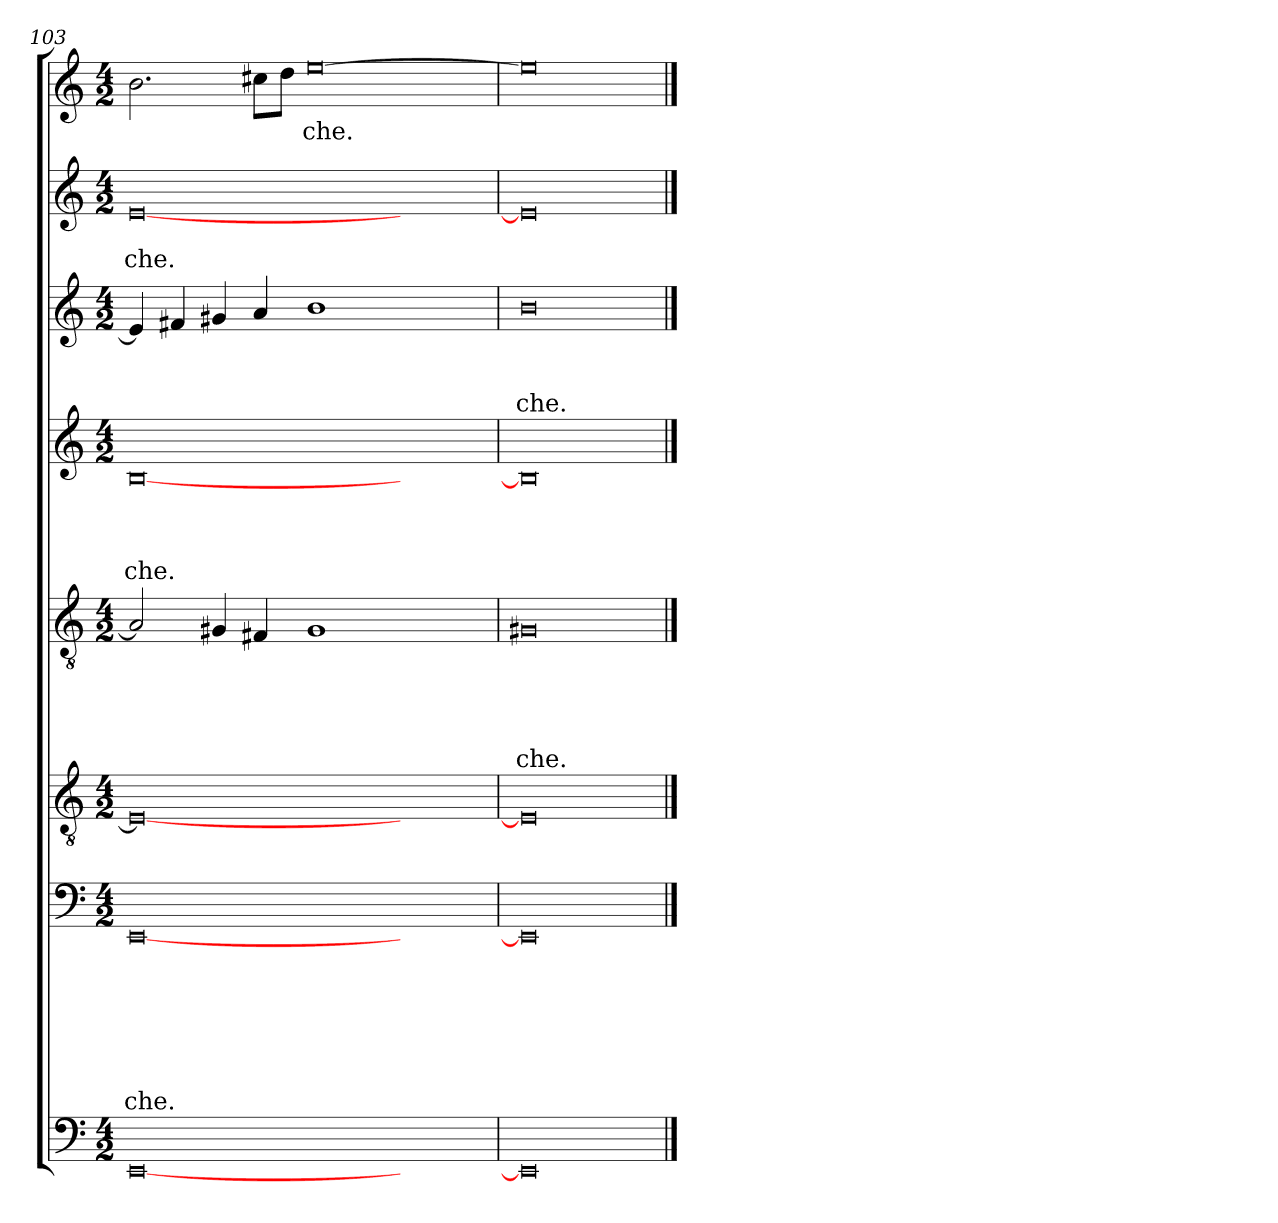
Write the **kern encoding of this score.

**kern	**kern	**text	**text	**text	**text	**text	**text	**text	**kern	**kern	**text	**text	**text	**text	**text	**kern	**text	**text	**text	**text	**kern	**text	**text	**text	**kern	**text	**text	**kern	**text
*part8	*part7	*part7	*part7	*part7	*part7	*part7	*part7	*part7	*part6	*part5	*part5	*part5	*part5	*part5	*part5	*part4	*part4	*part4	*part4	*part4	*part3	*part3	*part3	*part3	*part2	*part2	*part2	*part1	*part1
*staff8	*staff7	*staff7	*staff7	*staff7	*staff7	*staff7	*staff7	*staff7	*staff6	*staff5	*staff5	*staff5	*staff5	*staff5	*staff5	*staff4	*staff4	*staff4	*staff4	*staff4	*staff3	*staff3	*staff3	*staff3	*staff2	*staff2	*staff2	*staff1	*staff1
*clefF4	*clefF4	*	*	*	*	*	*	*	*clefGv2	*clefGv2	*	*	*	*	*	*clefG2	*	*	*	*	*clefG2	*	*	*	*clefG2	*	*	*clefG2	*
*k[]	*k[]	*	*	*	*	*	*	*	*k[]	*k[]	*	*	*	*	*	*k[]	*	*	*	*	*k[]	*	*	*	*k[]	*	*	*k[]	*
*C:	*C:	*	*	*	*	*	*	*	*C:	*C:	*	*	*	*	*	*C:	*	*	*	*	*C:	*	*	*	*C:	*	*	*C:	*
*M4/2	*M4/2	*	*	*	*	*	*	*	*M4/2	*M4/2	*	*	*	*	*	*M4/2	*	*	*	*	*M4/2	*	*	*	*M4/2	*	*	*M4/2	*
=103	=103	=103	=103	=103	=103	=103	=103	=103	=103	=103	=103	=103	=103	=103	=103	=103	=103	=103	=103	=103	=103	=103	=103	=103	=103	=103	=103	=103	=103
!	!	!	!	!	!	!	!	!LO:LY:b	!	!	!	!	!	!	!	!	!	!	!	!LO:LY:b	!	!	!	!	!	!	!LO:LY:b	!	!
[0EE	[0EE	.	.	.	.	.	.	-che.	0E_	2A/]	.	.	.	.	.	[0B	.	.	.	-che.	4e/]	.	.	.	[0e	.	-che.	2.b\	.
.	.	.	.	.	.	.	.	.	.	.	.	.	.	.	.	.	.	.	.	.	4f#X/	.	.	.	.	.	.	.	.
.	.	.	.	.	.	.	.	.	.	4G#X/	.	.	.	.	.	.	.	.	.	.	4g#X/	.	.	.	.	.	.	.	.
.	.	.	.	.	.	.	.	.	.	4F#X/	.	.	.	.	.	.	.	.	.	.	4a/	.	.	.	.	.	.	8cc#X\L	.
.	.	.	.	.	.	.	.	.	.	.	.	.	.	.	.	.	.	.	.	.	.	.	.	.	.	.	.	8dd\J	.
!	!	!	!	!	!	!	!	!	!	!	!	!	!	!	!	!	!	!	!	!	!	!	!	!	!	!	!	!	!LO:LY:b
.	.	.	.	.	.	.	.	.	.	1G#	.	.	.	.	.	.	.	.	.	.	1b	.	.	.	.	.	.	[0ee	-che.
1ryy	1ryy	.	.	.	.	.	.	.	1ryy	1ryy	.	.	.	.	.	1ryy	.	.	.	.	1ryy	.	.	.	1ryy	.	.	.	.
=104	=104	=104	=104	=104	=104	=104	=104	=104	=104	=104	=104	=104	=104	=104	=104	=104	=104	=104	=104	=104	=104	=104	=104	=104	=104	=104	=104	=104	=104
!	!	!	!	!	!	!	!	!	!	!	!	!	!	!	!LO:LY:b	!	!	!	!	!	!	!	!	!LO:LY:b	!	!	!	!	!
0EE]	0EE]	.	.	.	.	.	.	.	0E]	0G#X	.	.	.	.	-che.	0B]	.	.	.	.	0b	.	.	-che.	0e]	.	.	0ee]	.
==	==	==	==	==	==	==	==	==	==	==	==	==	==	==	==	==	==	==	==	==	==	==	==	==	==	==	==	==	==
*-	*-	*-	*-	*-	*-	*-	*-	*-	*-	*-	*-	*-	*-	*-	*-	*-	*-	*-	*-	*-	*-	*-	*-	*-	*-	*-	*-	*-	*-
